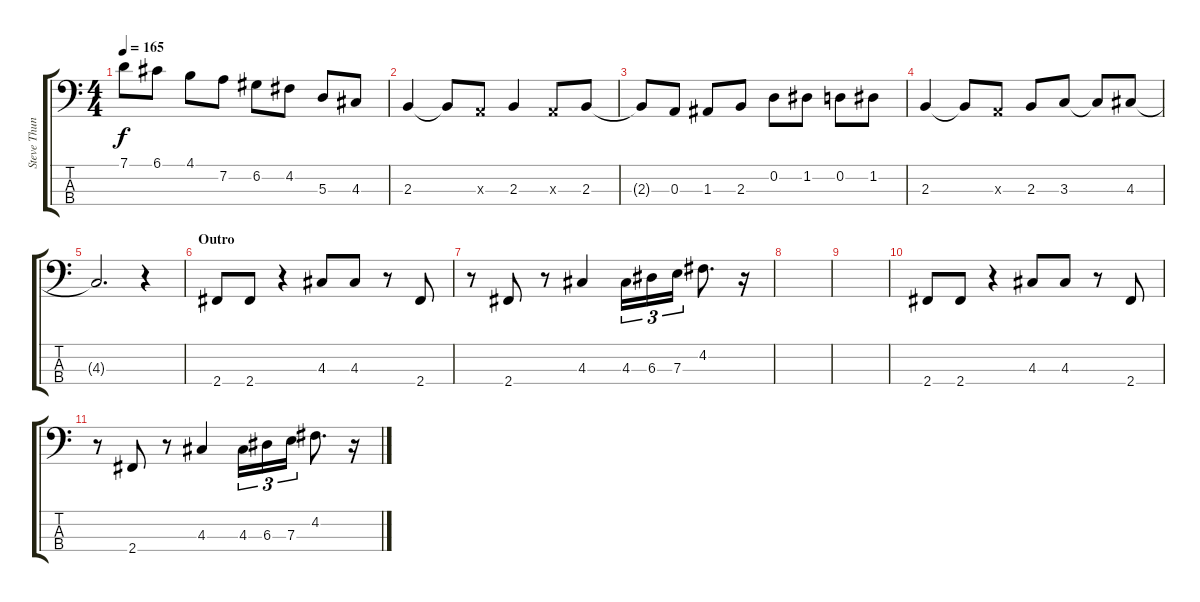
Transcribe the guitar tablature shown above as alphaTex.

\track ("Steve Thunes - Bass" "Steve Thun") {instrument electricbasspick}
\staff {score tabs}
\tuning (G2 D2 A1 E1) {hide}
\ts (4 4)
\tempo 165
\clef f4
\ks c
7.1.8{dy f} 6.1.8 4.1.8 7.2.8 6.2.8 4.2.8 5.3.8 4.3.8 |
2.3.4 2.3{t}.8 0.3{x}.8 2.3.4 0.3{x}.8 2.3.8 |
2.3{t}.8 0.3.8 1.3.8 2.3.8 0.2.8 1.2.8 0.2.8 1.2.8 |
2.3.4 2.3{t}.8 0.3{x}.8 2.3.8 3.3.8 3.3{t}.8 4.3.8 |
4.3{t}.2{d} r.4 |
\section ("" "Outro")
2.4.8 2.4.8 r.4 4.3.8 4.3.8 r.8 2.4.8 |
r.8 2.4.8 r.8 4.3.4 4.3.16{tu (3 2)} 6.3.16{tu (3 2)} 7.3.16{tu (3 2)} 4.2.8{d} r.16 |
|
|
2.4.8 2.4.8 r.4 4.3.8 4.3.8 r.8 2.4.8 |
r.8 2.4.8 r.8 4.3.4 4.3.16{tu (3 2)} 6.3.16{tu (3 2)} 7.3.16{tu (3 2)} 4.2.8{d} r.16
